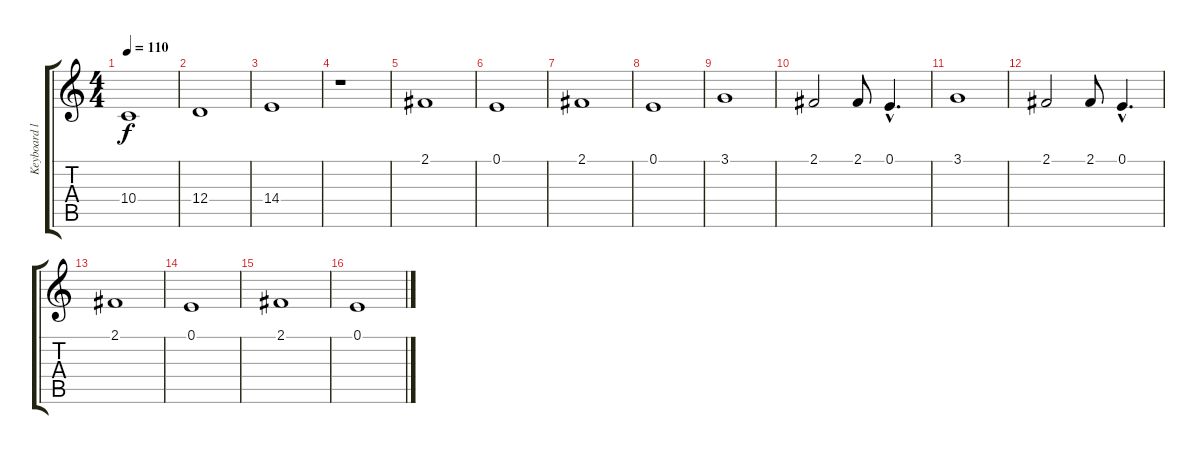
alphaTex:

\track ("Keyboard lower" "Keyboard l") {instrument reedorgan}
\staff {score tabs}
\tuning (E4 B3 G3 D3 A2 E2) {hide}
\ts (4 4)
\tempo 110
\clef g2
\ks c
10.4.1{dy f} |
12.4.1 |
14.4.1 |
r.1 |
2.1.1 |
0.1.1 |
2.1.1 |
0.1.1 |
3.1.1 |
2.1.2 2.1.8 0.1{hac}.4{d} |
3.1.1 |
2.1.2 2.1.8 0.1{hac}.4{d} |
2.1.1 |
0.1.1 |
2.1.1 |
0.1.1
